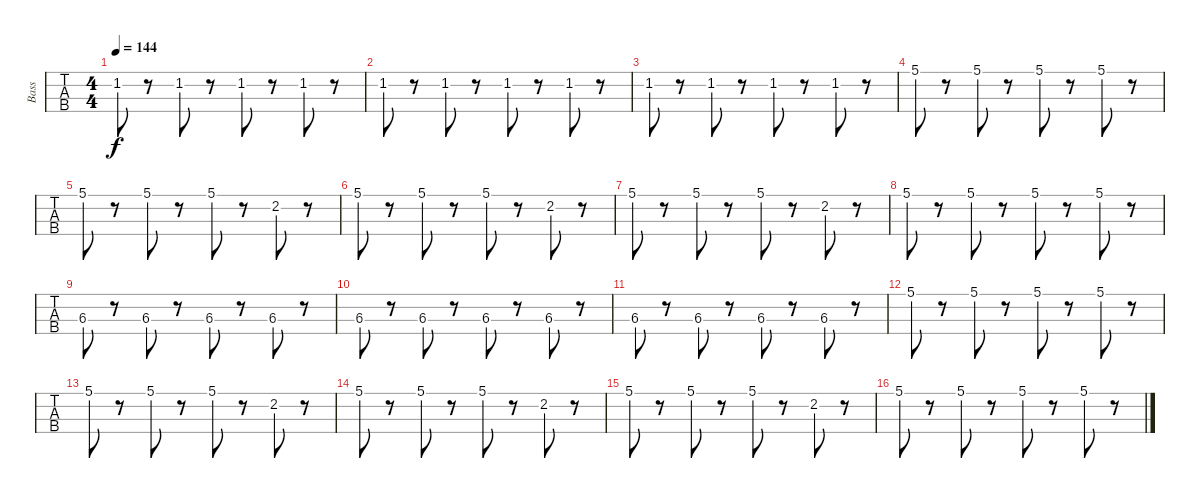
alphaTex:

\track ("Bass" "Bass") {instrument electricbasspick}
\staff {tabs}
\tuning (Eb2 Bb1 F1 C1) {hide}
\ts (4 4)
\tempo 144
\clef f4
\ks c
1.2.8{dy f instrument electricbasspick} r.8 1.2.8 r.8 1.2.8 r.8 1.2.8 r.8 |
1.2.8 r.8 1.2.8 r.8 1.2.8 r.8 1.2.8 r.8 |
1.2.8 r.8 1.2.8 r.8 1.2.8 r.8 1.2.8 r.8 |
5.1.8 r.8 5.1.8 r.8 5.1.8 r.8 5.1.8 r.8 |
5.1.8 r.8 5.1.8 r.8 5.1.8 r.8 2.2.8 r.8 |
5.1.8 r.8 5.1.8 r.8 5.1.8 r.8 2.2.8 r.8 |
5.1.8 r.8 5.1.8 r.8 5.1.8 r.8 2.2.8 r.8 |
5.1.8 r.8 5.1.8 r.8 5.1.8 r.8 5.1.8 r.8 |
6.3.8 r.8 6.3.8 r.8 6.3.8 r.8 6.3.8 r.8 |
6.3.8 r.8 6.3.8 r.8 6.3.8 r.8 6.3.8 r.8 |
6.3.8 r.8 6.3.8 r.8 6.3.8 r.8 6.3.8 r.8 |
5.1.8 r.8 5.1.8 r.8 5.1.8 r.8 5.1.8 r.8 |
5.1.8 r.8 5.1.8 r.8 5.1.8 r.8 2.2.8 r.8 |
5.1.8 r.8 5.1.8 r.8 5.1.8 r.8 2.2.8 r.8 |
5.1.8 r.8 5.1.8 r.8 5.1.8 r.8 2.2.8 r.8 |
5.1.8 r.8 5.1.8 r.8 5.1.8 r.8 5.1.8 r.8
